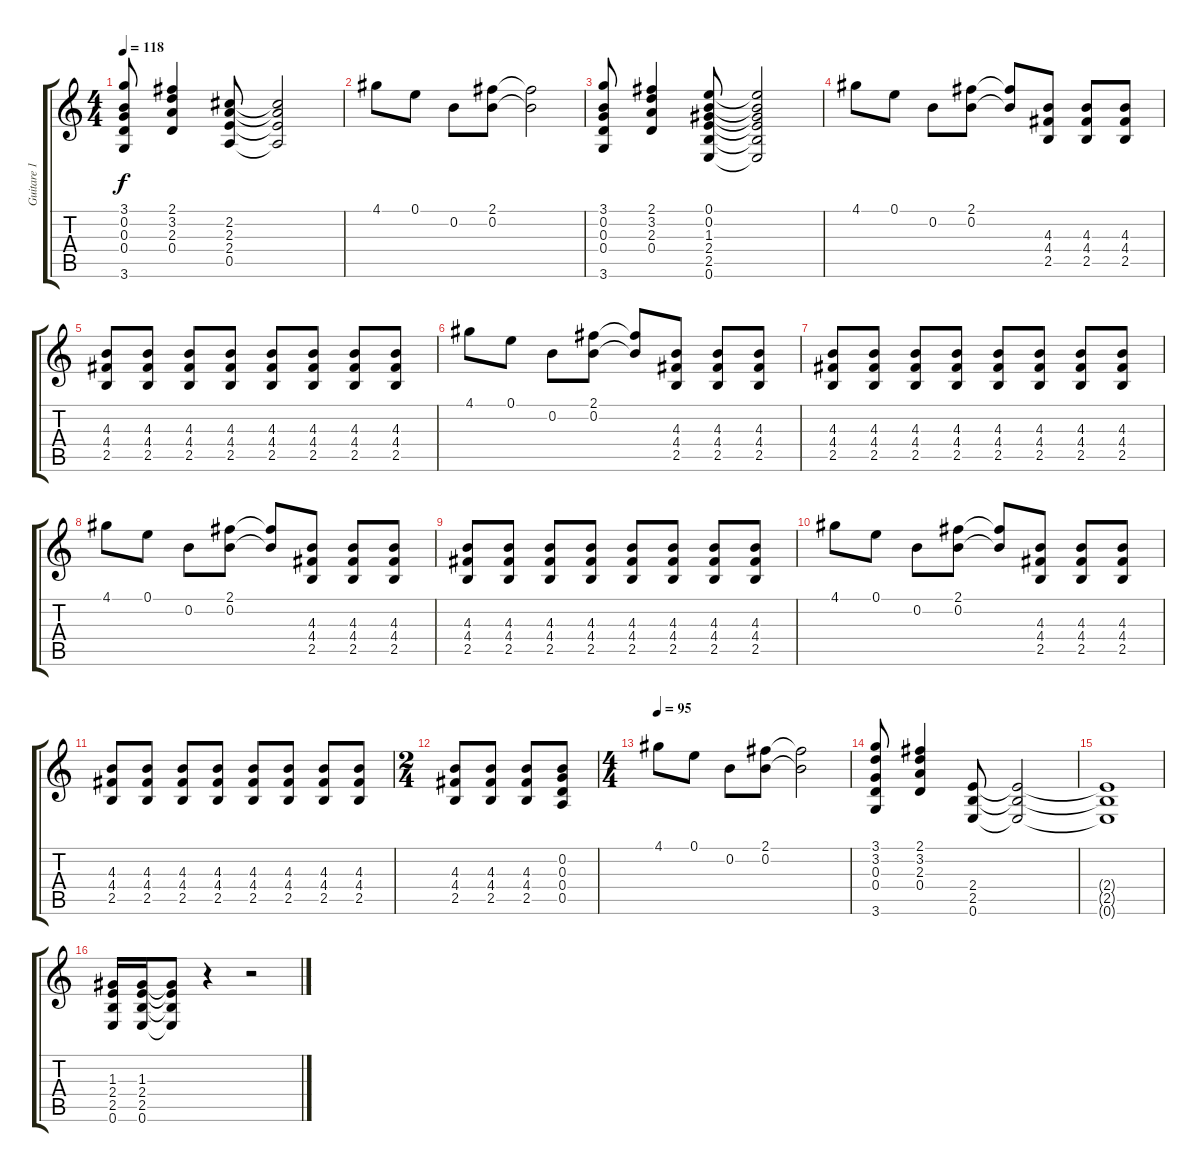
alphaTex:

\track ("Guitare 1" "Guitare 1") {instrument distortionguitar}
\staff {score tabs}
\tuning (E4 B3 G3 D3 A2 E2) {hide}
\ts (4 4)
\tempo 118
\clef g2
\ks c
(3.1 0.2 0.3 0.4 3.6).8{dy f} (2.1 3.2 2.3 0.4).4 (2.2 2.3 2.4 0.5).8 (2.2{t} 2.3{t} 2.4{t} 0.5{t}).2 |
4.1.8 0.1.8 0.2.8 (2.1 0.2).8 (2.1{t} 0.2{t}).2 |
(3.1 0.2 0.3 0.4 3.6).8 (2.1 3.2 2.3 0.4).4 (0.1 0.2 1.3 2.4 2.5 0.6).8 (0.1{t} 0.2{t} 1.3{t} 2.4{t} 2.5{t} 0.6{t}).2 |
4.1.8 0.1.8 0.2.8 (2.1 0.2).8 (2.1{t} 0.2{t}).8 (4.3 4.4 2.5).8 (4.3 4.4 2.5).8 (4.3 4.4 2.5).8 |
(4.3 4.4 2.5).8 (4.3 4.4 2.5).8 (4.3 4.4 2.5).8 (4.3 4.4 2.5).8 (4.3 4.4 2.5).8 (4.3 4.4 2.5).8 (4.3 4.4 2.5).8 (4.3 4.4 2.5).8 |
4.1.8 0.1.8 0.2.8 (2.1 0.2).8 (2.1{t} 0.2{t}).8 (4.3 4.4 2.5).8 (4.3 4.4 2.5).8 (4.3 4.4 2.5).8 |
(4.3 4.4 2.5).8 (4.3 4.4 2.5).8 (4.3 4.4 2.5).8 (4.3 4.4 2.5).8 (4.3 4.4 2.5).8 (4.3 4.4 2.5).8 (4.3 4.4 2.5).8 (4.3 4.4 2.5).8 |
4.1.8 0.1.8 0.2.8 (2.1 0.2).8 (2.1{t} 0.2{t}).8 (4.3 4.4 2.5).8 (4.3 4.4 2.5).8 (4.3 4.4 2.5).8 |
(4.3 4.4 2.5).8 (4.3 4.4 2.5).8 (4.3 4.4 2.5).8 (4.3 4.4 2.5).8 (4.3 4.4 2.5).8 (4.3 4.4 2.5).8 (4.3 4.4 2.5).8 (4.3 4.4 2.5).8 |
4.1.8 0.1.8 0.2.8 (2.1 0.2).8 (2.1{t} 0.2{t}).8 (4.3 4.4 2.5).8 (4.3 4.4 2.5).8 (4.3 4.4 2.5).8 |
(4.3 4.4 2.5).8 (4.3 4.4 2.5).8 (4.3 4.4 2.5).8 (4.3 4.4 2.5).8 (4.3 4.4 2.5).8 (4.3 4.4 2.5).8 (4.3 4.4 2.5).8 (4.3 4.4 2.5).8 |
\ts (2 4)
(4.3 4.4 2.5).8 (4.3 4.4 2.5).8 (4.3 4.4 2.5).8 (0.2 0.3 0.4 0.5).8 |
\ts (4 4)
\tempo 95
4.1.8 0.1.8 0.2.8 (2.1 0.2).8 (2.1{t} 0.2{t}).2 |
(3.1 3.2 0.3 0.4 3.6).8 (2.1 3.2 2.3 0.4).4 (2.4 2.5 0.6).8 (2.4{t} 2.5{t} 0.6{t}).2 |
(2.4{t} 2.5{t} 0.6{t}).1 |
(1.3 2.4 2.5 0.6).16 (1.3 2.4 2.5 0.6).16 (1.3{t} 2.4{t} 2.5{t} 0.6{t}).8 r.4 r.2
